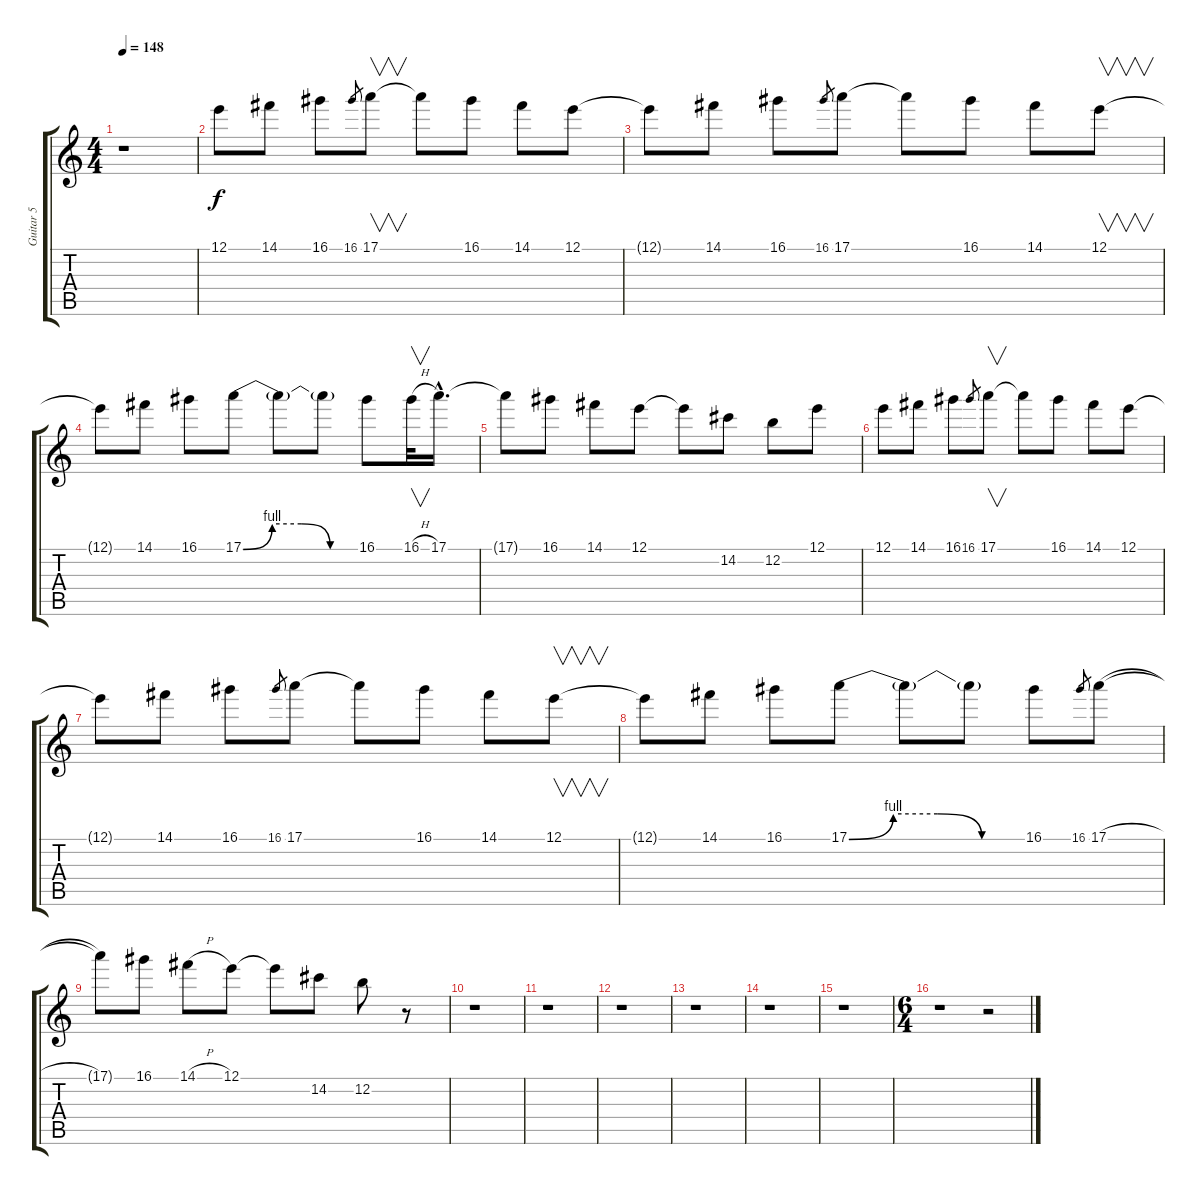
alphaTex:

\track ("Guitar 5" "Guitar 5") {instrument overdrivenguitar}
\staff {score tabs}
\tuning (E4 B3 G3 D3 A2 E2) {hide}
\ts (4 4)
\tempo 148
\clef g2
\ks c
r.1{dy f} |
12.1.8 14.1.8 16.1.8 16.1.8{gr} 17.1.8{v} 17.1{t}.8 16.1.8 14.1.8 12.1.8 |
12.1{t}.8 14.1.8 16.1.8 16.1.8{gr} 17.1.8 17.1{t}.8 16.1.8 14.1.8 12.1.8{v} |
12.1{t}.8 14.1.8 16.1.8 17.1{be (custom 0 0 15 4 30 4 45 0 60 0)}.8 17.1{t}.8 17.1{t}.8 16.1.8 16.1{h}.32{v} 17.1{hac}.16{d} |
17.1{t}.8 16.1.8 14.1.8 12.1.8 12.1{t}.8 14.2.8 12.2.8 12.1.8 |
12.1.8 14.1.8 16.1.8 16.1.8{gr} 17.1.8{v} 17.1{t}.8 16.1.8 14.1.8 12.1.8 |
12.1{t}.8 14.1.8 16.1.8 16.1.8{gr} 17.1.8 17.1{t}.8 16.1.8 14.1.8 12.1.8{v} |
12.1{t}.8 14.1.8 16.1.8 17.1{be (custom 0 0 15 4 30 4 45 0 60 0)}.8 17.1{t}.8 17.1{t}.8 16.1.8 16.1.8{gr} 17.1{h}.8 |
17.1{t}.8 16.1.8 14.1{h}.8 12.1.8 12.1{t}.8 14.2.8 12.2.8 r.8 |
r.1 |
r.1 |
r.1 |
r.1 |
r.1 |
r.1 |
\ts (6 4)
r.1 r.2
